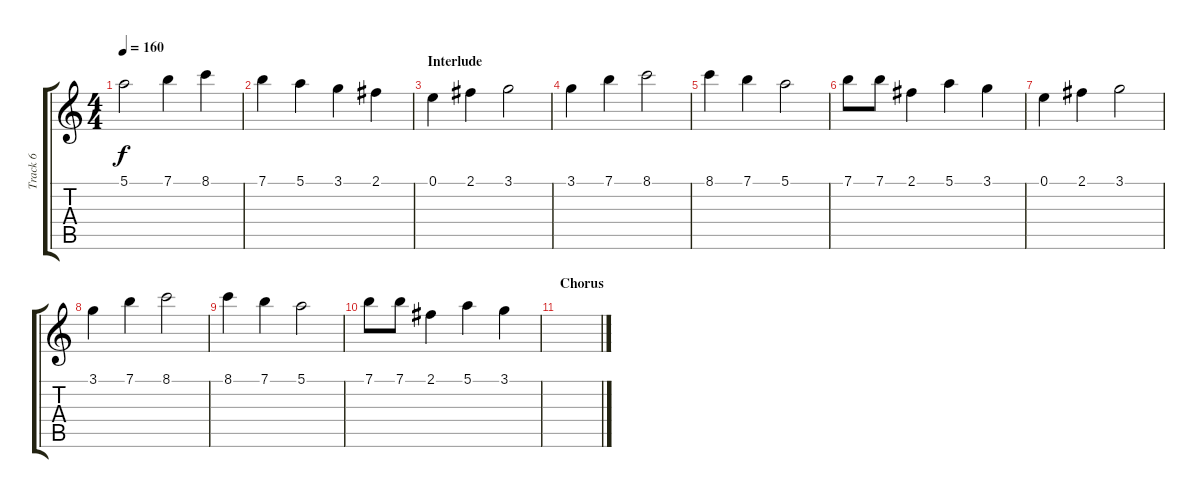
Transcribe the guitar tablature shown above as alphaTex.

\track ("Track 6" "Track 6") {instrument acousticguitarsteel}
\staff {score tabs}
\tuning (E4 B3 G3 D3 A2 E2) {hide}
\ts (4 4)
\tempo 160
\clef g2
\ks c
5.1.2{dy f} 7.1.4 8.1.4 |
7.1.4 5.1.4 3.1.4 2.1.4 |
\section ("" "Interlude")
0.1.4 2.1.4 3.1.2 |
3.1.4 7.1.4 8.1.2 |
8.1.4 7.1.4 5.1.2 |
7.1.8 7.1.8 2.1.4 5.1.4 3.1.4 |
0.1.4 2.1.4 3.1.2 |
3.1.4 7.1.4 8.1.2 |
8.1.4 7.1.4 5.1.2 |
7.1.8 7.1.8 2.1.4 5.1.4 3.1.4 |
\section ("" "Chorus")
